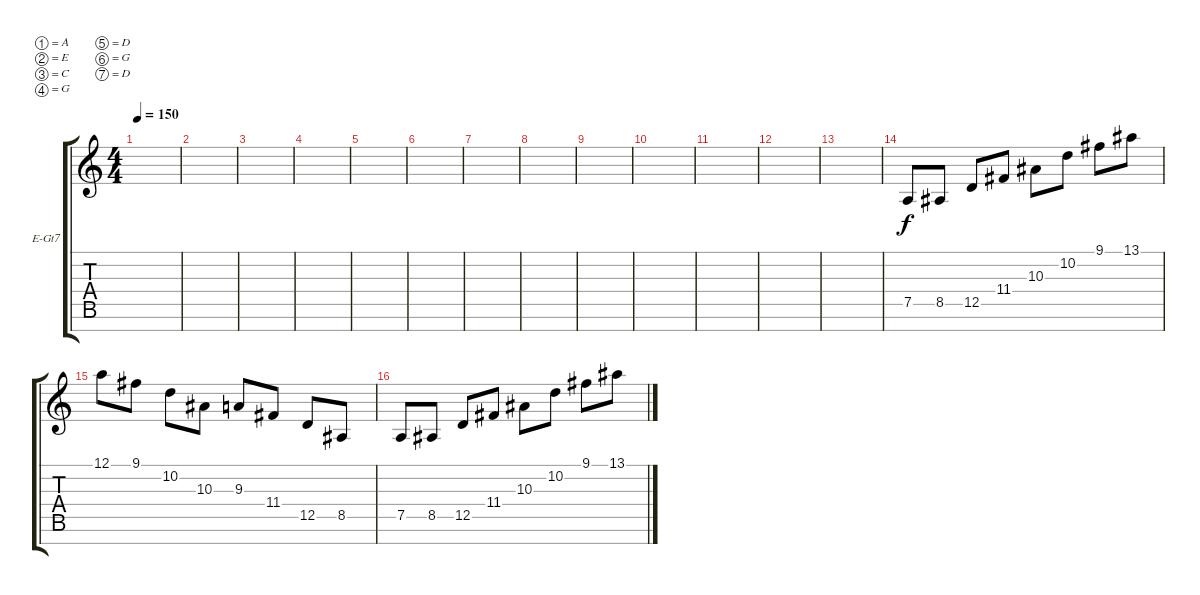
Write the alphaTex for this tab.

\defaultSystemsLayout 4
\bracketExtendMode groupsimilarinstruments
\firstSystemTrackNameOrientation horizontal
\otherSystemsTrackNameOrientation horizontal
\track ("Electric Guitar" "E-Gt7") {instrument electricguitarclean}
\staff {score tabs}
\tuning (A3 E3 C3 G2 D2 G1 D1)
\ts (4 4)
\tempo 150
\clef g2
\scale
0.333333
\ks c
|
\scale
0.333333 |
\scale
0.333333 |
\scale
0.333333 |
\scale
0.333333 |
\scale
0.333333 |
\scale
0.333333 |
\scale
0.333333 |
\scale
0.333333 |
\scale
0.333333 |
\scale
0.333333 |
\scale
0.333333 |
\scale
0.333333 |
\scale
0.333333 7.5.8 8.5.8 12.5.8 11.4.8 10.3.8 10.2.8 9.1.8 13.1.8 |
\scale
0.333333 12.1.8 9.1.8 10.2.8 10.3.8 9.3.8 11.4.8 12.5.8 8.5.8 |
\scale
0.333333 7.5.8 8.5.8 12.5.8 11.4.8 10.3.8 10.2.8 9.1.8 13.1.8
